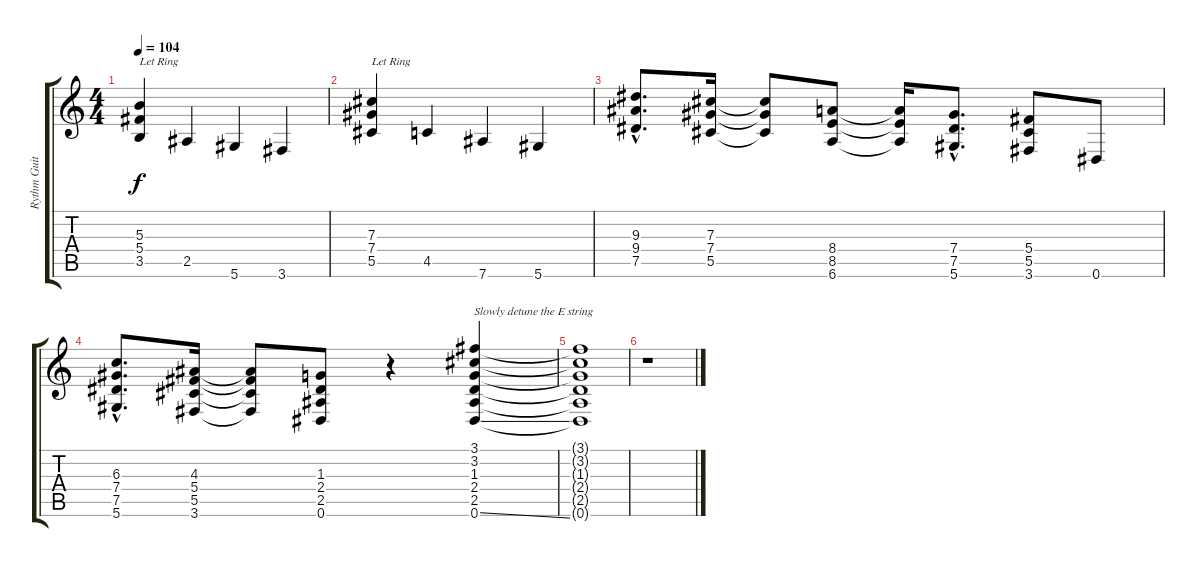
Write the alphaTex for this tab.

\track ("Rythm Guitar 1" "Rythm Guit") {instrument overdrivenguitar}
\staff {score tabs}
\tuning (Eb4 Bb3 Gb3 Db3 Ab2 Eb2) {hide}
\ts (4 4)
\tempo 104
\clef g2
\ks c
(5.3 5.4 3.5).4{txt "Let Ring" dy f} 2.5.4 5.6.4 3.6.4 |
(7.3 7.4 5.5).4{txt "Let Ring"} 4.5.4 7.6.4 5.6.4 |
(9.3{hac} 9.4{hac} 7.5{hac}).8{d} (7.3 7.4 5.5).16 (7.3{t} 7.4{t} 5.5{t}).8 (8.4 8.5 6.6).8 (8.4{t} 8.5{t} 6.6{t}).16 (7.4{hac} 7.5{hac} 5.6{hac}).8{d} (5.4 5.5 3.6).8 0.6.8 |
(6.3{hac} 7.4{hac} 7.5{hac} 5.6{hac}).8{d} (4.3 5.4 5.5 3.6).16 (4.3{t} 5.4{t} 5.5{t} 3.6{t}).8 (1.3 2.4 2.5 0.6).8 r.4 (3.1 3.2 1.3 2.4 2.5 0.6{ss}).4{txt "Slowly detune the E string"} |
(3.1{t} 3.2{t} 1.3{t} 2.4{t} 2.5{t} 0.6{t}).1 |
r.1
